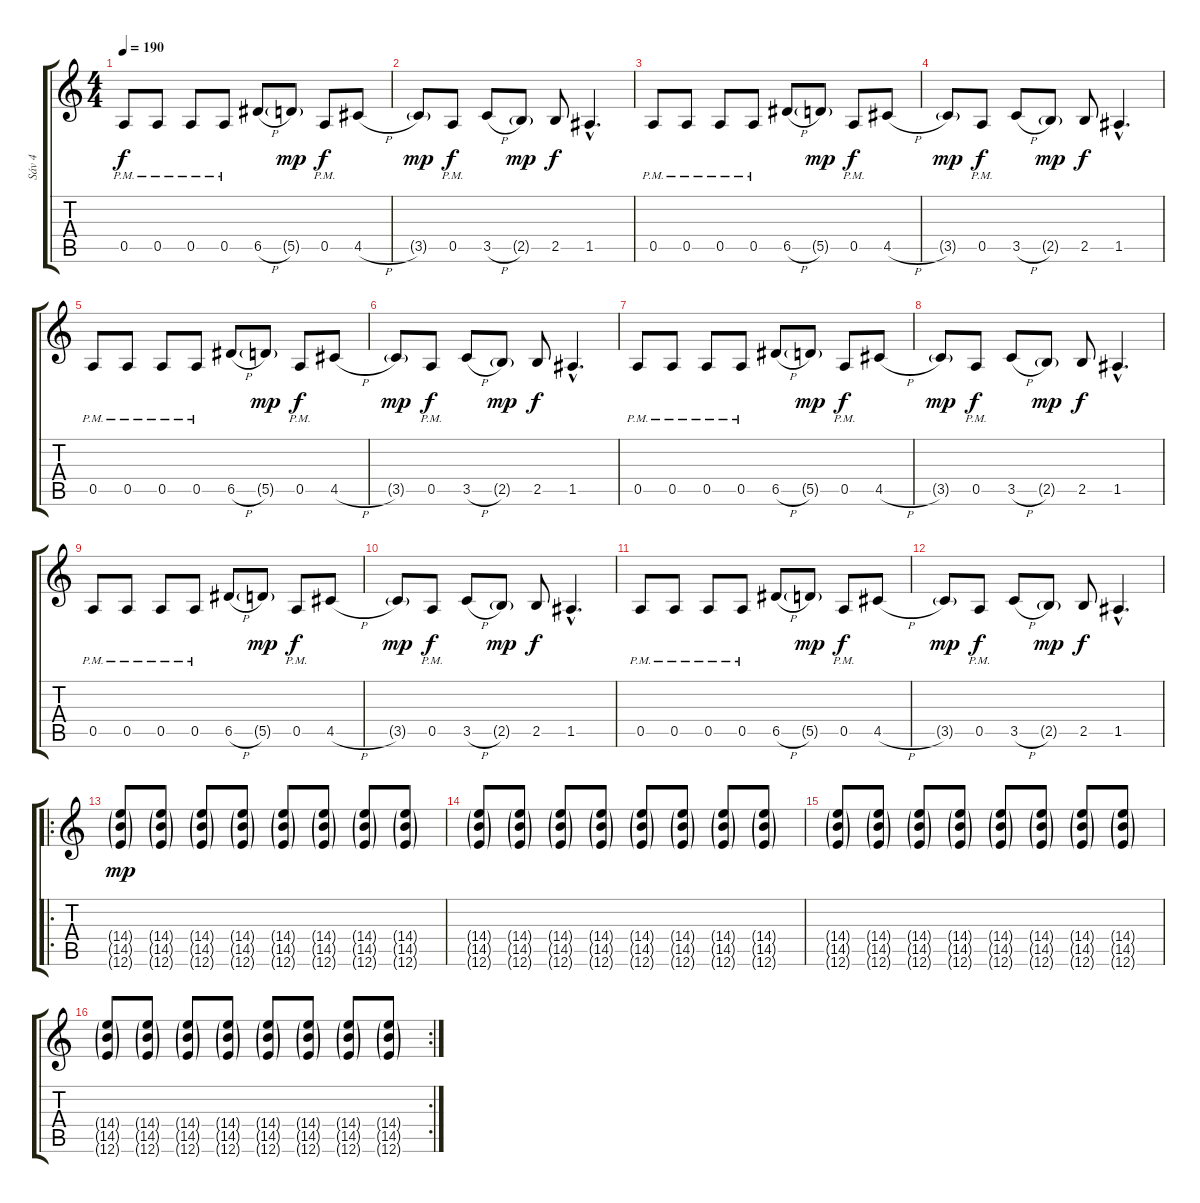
\track ("Sáv 4" "Sáv 4") {instrument distortionguitar}
\staff {score tabs}
\tuning (E4 B3 G3 D3 A2 E2) {hide}
\ts (4 4)
\tempo 190
\clef g2
\ks c
0.5{pm}.8{dy f} 0.5{pm}.8 0.5{pm}.8 0.5{pm}.8 6.5{h}.8 5.5{g}.8{dy mp} 0.5{pm}.8{dy f} 4.5{h}.8 |
3.5{g}.8{dy mp} 0.5{pm}.8{dy f} 3.5{h}.8 2.5{g}.8{dy mp} 2.5.8{dy f} 1.5{hac}.4{d} |
0.5{pm}.8 0.5{pm}.8 0.5{pm}.8 0.5{pm}.8 6.5{h}.8 5.5{g}.8{dy mp} 0.5{pm}.8{dy f} 4.5{h}.8 |
3.5{g}.8{dy mp} 0.5{pm}.8{dy f} 3.5{h}.8 2.5{g}.8{dy mp} 2.5.8{dy f} 1.5{hac}.4{d} |
0.5{pm}.8 0.5{pm}.8 0.5{pm}.8 0.5{pm}.8 6.5{h}.8 5.5{g}.8{dy mp} 0.5{pm}.8{dy f} 4.5{h}.8 |
3.5{g}.8{dy mp} 0.5{pm}.8{dy f} 3.5{h}.8 2.5{g}.8{dy mp} 2.5.8{dy f} 1.5{hac}.4{d} |
0.5{pm}.8 0.5{pm}.8 0.5{pm}.8 0.5{pm}.8 6.5{h}.8 5.5{g}.8{dy mp} 0.5{pm}.8{dy f} 4.5{h}.8 |
3.5{g}.8{dy mp} 0.5{pm}.8{dy f} 3.5{h}.8 2.5{g}.8{dy mp} 2.5.8{dy f} 1.5{hac}.4{d} |
0.5{pm}.8 0.5{pm}.8 0.5{pm}.8 0.5{pm}.8 6.5{h}.8 5.5{g}.8{dy mp} 0.5{pm}.8{dy f} 4.5{h}.8 |
3.5{g}.8{dy mp} 0.5{pm}.8{dy f} 3.5{h}.8 2.5{g}.8{dy mp} 2.5.8{dy f} 1.5{hac}.4{d} |
0.5{pm}.8 0.5{pm}.8 0.5{pm}.8 0.5{pm}.8 6.5{h}.8 5.5{g}.8{dy mp} 0.5{pm}.8{dy f} 4.5{h}.8 |
3.5{g}.8{dy mp} 0.5{pm}.8{dy f} 3.5{h}.8 2.5{g}.8{dy mp} 2.5.8{dy f} 1.5{hac}.4{d} |
\ro
(14.4{g} 14.5{g} 12.6{g}).8{dy mp} (14.4{g} 14.5{g} 12.6{g}).8 (14.4{g} 14.5{g} 12.6{g}).8 (14.4{g} 14.5{g} 12.6{g}).8 (14.4{g} 14.5{g} 12.6{g}).8 (14.4{g} 14.5{g} 12.6{g}).8 (14.4{g} 14.5{g} 12.6{g}).8 (14.4{g} 14.5{g} 12.6{g}).8 |
(14.4{g} 14.5{g} 12.6{g}).8 (14.4{g} 14.5{g} 12.6{g}).8 (14.4{g} 14.5{g} 12.6{g}).8 (14.4{g} 14.5{g} 12.6{g}).8 (14.4{g} 14.5{g} 12.6{g}).8 (14.4{g} 14.5{g} 12.6{g}).8 (14.4{g} 14.5{g} 12.6{g}).8 (14.4{g} 14.5{g} 12.6{g}).8 |
(14.4{g} 14.5{g} 12.6{g}).8 (14.4{g} 14.5{g} 12.6{g}).8 (14.4{g} 14.5{g} 12.6{g}).8 (14.4{g} 14.5{g} 12.6{g}).8 (14.4{g} 14.5{g} 12.6{g}).8 (14.4{g} 14.5{g} 12.6{g}).8 (14.4{g} 14.5{g} 12.6{g}).8 (14.4{g} 14.5{g} 12.6{g}).8 |
\rc 2
(14.4{g} 14.5{g} 12.6{g}).8 (14.4{g} 14.5{g} 12.6{g}).8 (14.4{g} 14.5{g} 12.6{g}).8 (14.4{g} 14.5{g} 12.6{g}).8 (14.4{g} 14.5{g} 12.6{g}).8 (14.4{g} 14.5{g} 12.6{g}).8 (14.4{g} 14.5{g} 12.6{g}).8 (14.4{g} 14.5{g} 12.6{g}).8
